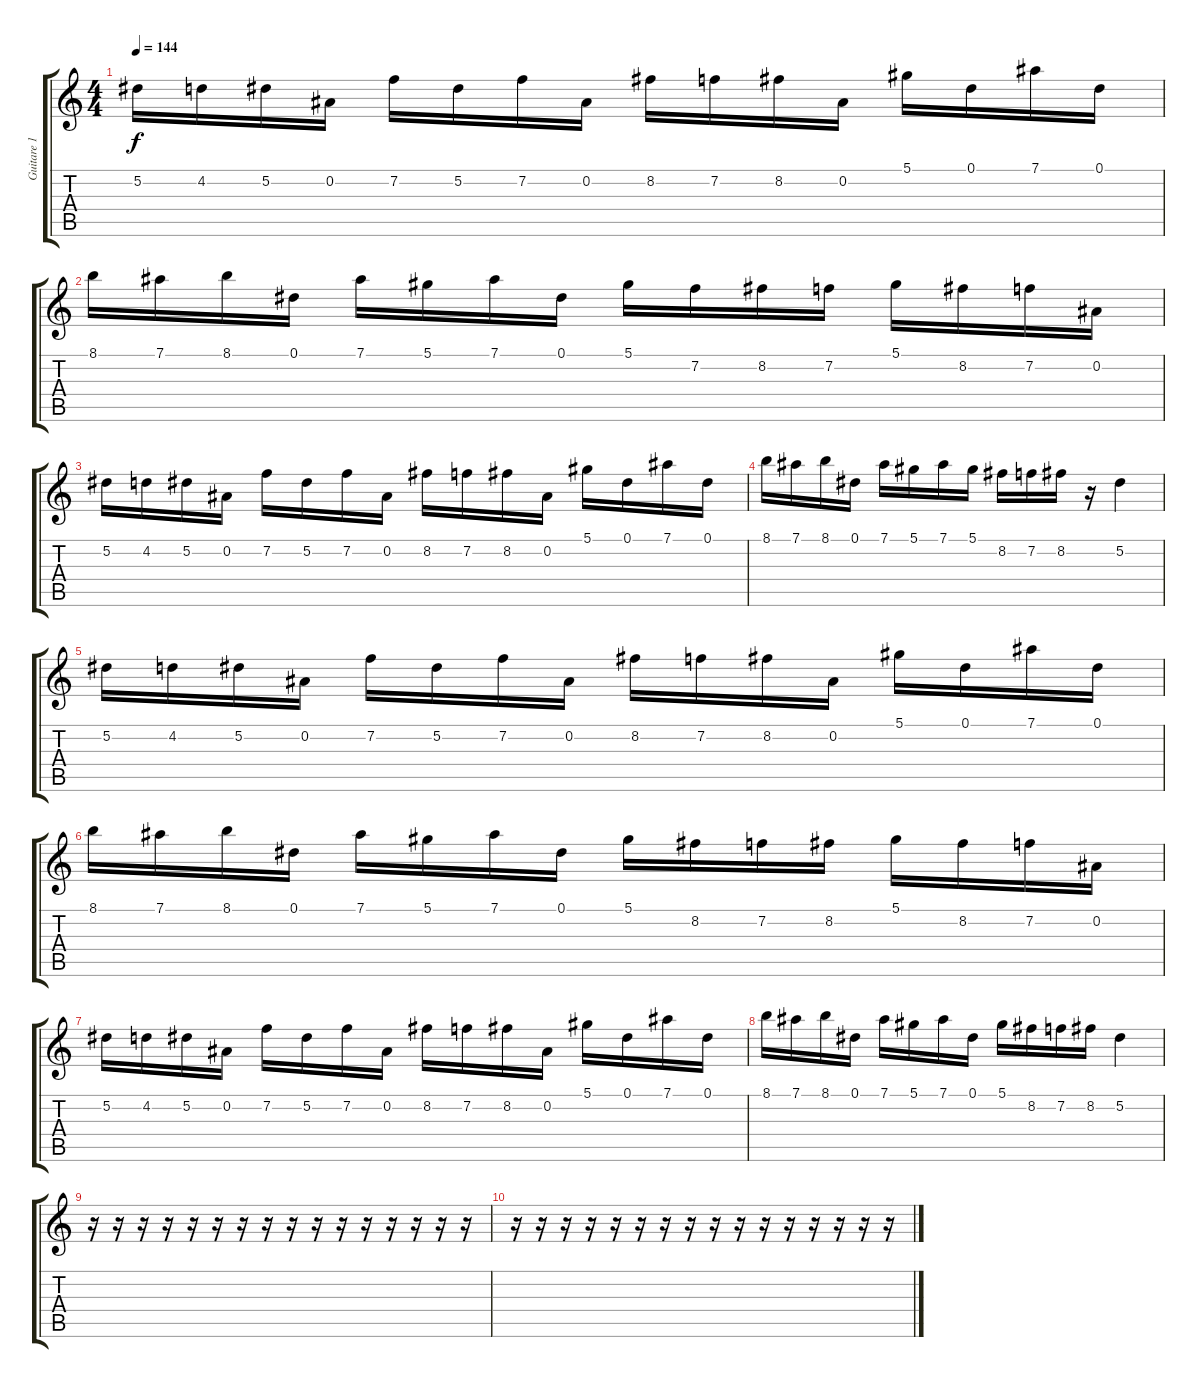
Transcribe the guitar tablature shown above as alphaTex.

\track ("Guitare 1" "Guitare 1") {instrument distortionguitar}
\staff {score tabs}
\tuning (Eb4 Bb3 Gb3 Db3 Ab2 Eb2) {hide}
\ts (4 4)
\tempo 144
\clef g2
\ks c
5.2.16{dy f instrument distortionguitar} 4.2.16 5.2.16 0.2.16 7.2.16 5.2.16 7.2.16 0.2.16 8.2.16 7.2.16 8.2.16 0.2.16 5.1.16 0.1.16 7.1.16 0.1.16 |
8.1.16 7.1.16 8.1.16 0.1.16 7.1.16 5.1.16 7.1.16 0.1.16 5.1.16 7.2.16 8.2.16 7.2.16 5.1.16 8.2.16 7.2.16 0.2.16 |
5.2.16 4.2.16 5.2.16 0.2.16 7.2.16 5.2.16 7.2.16 0.2.16 8.2.16 7.2.16 8.2.16 0.2.16 5.1.16 0.1.16 7.1.16 0.1.16 |
8.1.16 7.1.16 8.1.16 0.1.16 7.1.16 5.1.16 7.1.16 5.1.16 8.2.16 7.2.16 8.2.16 r.16 5.2.4 |
5.2.16 4.2.16 5.2.16 0.2.16 7.2.16 5.2.16 7.2.16 0.2.16 8.2.16 7.2.16 8.2.16 0.2.16 5.1.16 0.1.16 7.1.16 0.1.16 |
8.1.16 7.1.16 8.1.16 0.1.16 7.1.16 5.1.16 7.1.16 0.1.16 5.1.16 8.2.16 7.2.16 8.2.16 5.1.16 8.2.16 7.2.16 0.2.16 |
5.2.16 4.2.16 5.2.16 0.2.16 7.2.16 5.2.16 7.2.16 0.2.16 8.2.16 7.2.16 8.2.16 0.2.16 5.1.16 0.1.16 7.1.16 0.1.16 |
8.1.16 7.1.16 8.1.16 0.1.16 7.1.16 5.1.16 7.1.16 0.1.16 5.1.16 8.2.16 7.2.16 8.2.16 5.2.4 |
r.16 r.16 r.16 r.16 r.16 r.16 r.16 r.16 r.16 r.16 r.16 r.16 r.16 r.16 r.16 r.16 |
r.16 r.16 r.16 r.16 r.16 r.16 r.16 r.16 r.16 r.16 r.16 r.16 r.16 r.16 r.16 r.16
